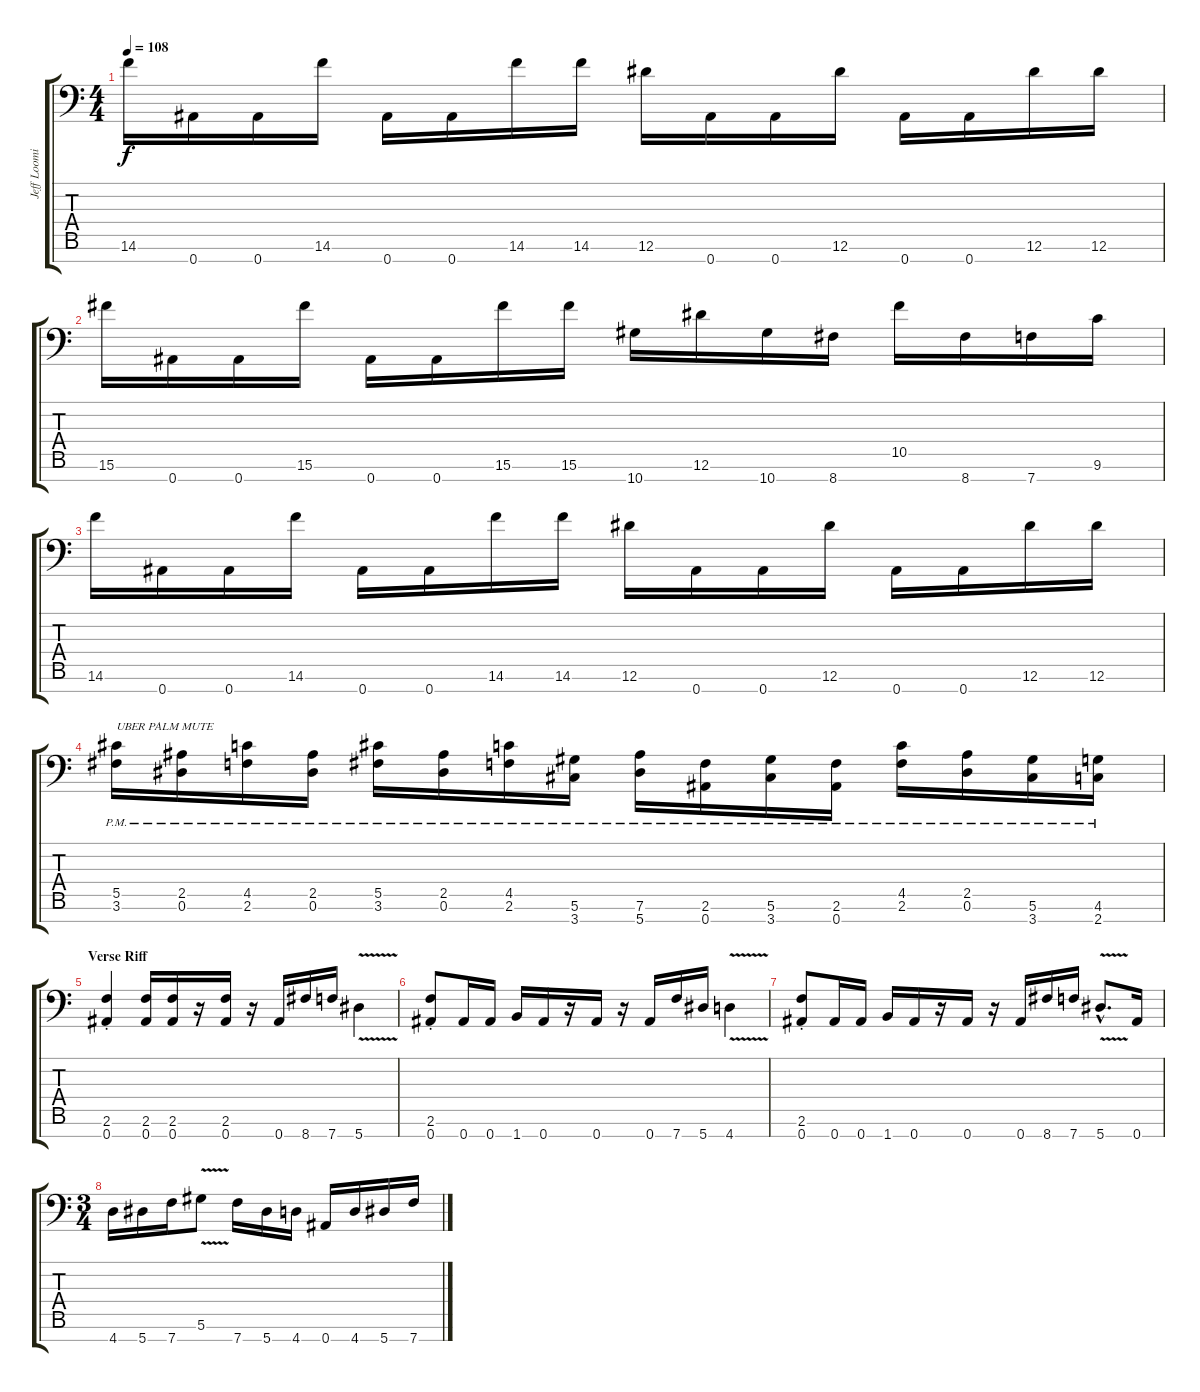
\track ("Jeff Loomis Lead" "Jeff Loomi") {instrument distortionguitar}
\staff {score tabs}
\tuning (Eb4 Bb3 Gb3 Db3 Ab2 Eb2 Bb1) {hide}
\ts (4 4)
\tempo 108
\clef f4
\ks c
14.6.16{dy f} 0.7.16 0.7.16 14.6.16 0.7.16 0.7.16 14.6.16 14.6.16 12.6.16 0.7.16 0.7.16 12.6.16 0.7.16 0.7.16 12.6.16 12.6.16 |
15.6.16 0.7.16 0.7.16 15.6.16 0.7.16 0.7.16 15.6.16 15.6.16 10.7.16 12.6.16 10.7.16 8.7.16 10.5.16 8.7.16 7.7.16 9.6.16 |
14.6.16 0.7.16 0.7.16 14.6.16 0.7.16 0.7.16 14.6.16 14.6.16 12.6.16 0.7.16 0.7.16 12.6.16 0.7.16 0.7.16 12.6.16 12.6.16 |
(5.5{pm} 3.6{pm}).16{txt "UBER PALM MUTE"} (2.5{pm} 0.6{pm}).16 (4.5{pm} 2.6{pm}).16 (2.5{pm} 0.6{pm}).16 (5.5{pm} 3.6{pm}).16 (2.5{pm} 0.6{pm}).16 (4.5{pm} 2.6{pm}).16 (5.6{pm} 3.7{pm}).16 (7.6{pm} 5.7{pm}).16 (2.6{pm} 0.7{pm}).16 (5.6{pm} 3.7{pm}).16 (2.6{pm} 0.7{pm}).16 (4.5{pm} 2.6{pm}).16 (2.5{pm} 0.6{pm}).16 (5.6{pm} 3.7{pm}).16 (4.6{pm} 2.7{pm}).16 |
\section ("" "Verse Riff")
(2.6{st} 0.7{st}).4 (2.6 0.7).16 (2.6 0.7).16 r.16 (2.6 0.7).16 r.16 0.7.16 8.7.16 7.7.16 5.7{v}.4 |
(2.6{st} 0.7{st}).8 0.7.16 0.7.16 1.7.16 0.7.16 r.16 0.7.16 r.16 0.7.16 7.7.16 5.7.16 4.7{v}.4 |
(2.6{st} 0.7{st}).8 0.7.16 0.7.16 1.7.16 0.7.16 r.16 0.7.16 r.16 0.7.16 8.7.16 7.7.16 5.7{v hac}.8{d} 0.7.16 |
\ts (3 4)
4.7.16 5.7.16 7.7.16 5.6{v}.8{volume 13 instrument guitarharmonics} 7.7.16{volume 16 instrument distortionguitar} 5.7.16 4.7.16 0.7.16 4.7.16 5.7.16 7.7.16
